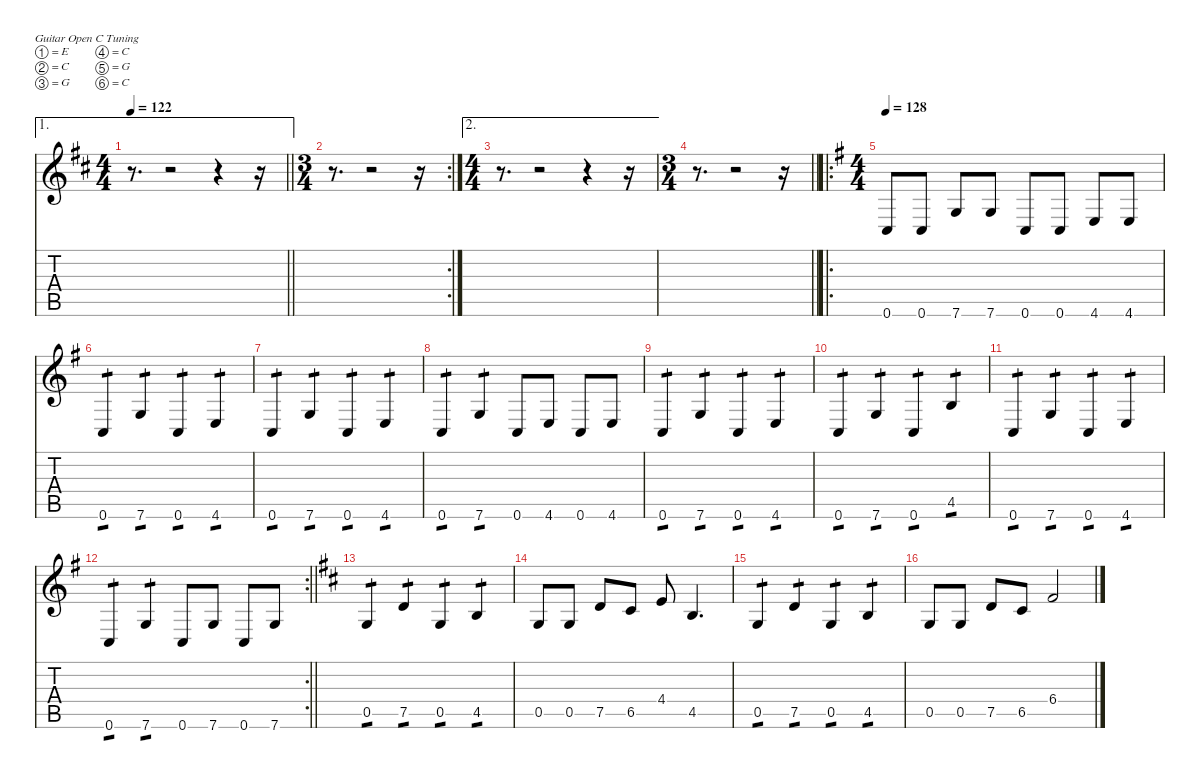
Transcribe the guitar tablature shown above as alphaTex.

\defaultSystemsLayout 4
\hideDynamics
\bracketExtendMode nobrackets
\singleTrackTrackNamePolicy hidden
\multiTrackTrackNamePolicy hidden
\firstSystemTrackNameMode fullname
\firstSystemTrackNameOrientation horizontal
\otherSystemsTrackNameOrientation horizontal
\track ("Guitar 2" "dist.guit.") {instrument distortionguitar}
\staff {score tabs}
\tuning (E4 C4 G3 C3 G2 C2)
\ae 1
\ts (4 4)
\tempo 122
\clef g2
\barLineRight lightlight
\ks bminor
r.8{d dy f beam Down} r.2{beam Down} r.4{beam Down} r.16{beam Down} |
\rc 2
\ts (3 4)
\beaming (8 2 2 2)
r.8{d beam Down} r.2{beam Down} r.16{beam Down} |
\ae 2
\ts (4 4)
\beaming (8 2 2 2 2)
r.8{d beam Down} r.2{beam Down} r.4{beam Down} r.16{beam Down} |
\ts (3 4)
\beaming (8 2 2 2)
\barLineRight lightlight
r.8{d beam Down} r.2{beam Down} r.16{beam Down} |
\ro
\ts (4 4)
\beaming (8 2 2 2 2)
\tempo 128
\ks eminor
0.6{acc forcenatural}.8{dy ppp beam Up} 0.6{acc forcenatural}.8{dy mf beam Up} 7.6{acc forcenatural}.8{beam Up} 7.6{acc forcenatural}.8{beam Up} 0.6{acc forcenatural}.8{beam Up} 0.6{acc forcenatural}.8{beam Up} 4.6{acc forcenatural}.8{beam Up} 4.6{acc forcenatural}.8{beam Up} |
0.6{acc forcenatural}.4{tp 1 dy ppp beam Up} 7.6{acc forcenatural}.4{tp 1 dy mf beam Up} 0.6{acc forcenatural}.4{tp 1 beam Up} 4.6{acc forcenatural}.4{tp 1 beam Up} |
0.6{acc forcenatural}.4{tp 1 dy ppp beam Up} 7.6{acc forcenatural}.4{tp 1 dy mf beam Up} 0.6{acc forcenatural}.4{tp 1 beam Up} 4.6{acc forcenatural}.4{tp 1 beam Up} |
0.6{acc forcenatural}.4{tp 1 dy ppp beam Up} 7.6{acc forcenatural}.4{tp 1 dy mf beam Up} 0.6{acc forcenatural}.8{beam Up} 4.6{acc forcenatural}.8{beam Up} 0.6{acc forcenatural}.8{beam Up} 4.6{acc forcenatural}.8{beam Up} |
0.6{acc forcenatural}.4{tp 1 dy ppp beam Up} 7.6{acc forcenatural}.4{tp 1 dy mf beam Up} 0.6{acc forcenatural}.4{tp 1 beam Up} 4.6{acc forcenatural}.4{tp 1 beam Up} |
0.6{acc forcenatural}.4{tp 1 dy ppp beam Up} 7.6{acc forcenatural}.4{tp 1 dy mf beam Up} 0.6{acc forcenatural}.4{tp 1 beam Up} 4.5{acc forcenatural}.4{tp 1 dy f beam Up} |
0.6{acc forcenatural}.4{tp 1 dy ppp beam Up} 7.6{acc forcenatural}.4{tp 1 dy mf beam Up} 0.6{acc forcenatural}.4{tp 1 beam Up} 4.6{acc forcenatural}.4{tp 1 beam Up} |
\rc 2
\barLineRight lightlight
0.6{acc forcenatural}.4{tp 1 beam Up} 7.6{acc forcenatural}.4{tp 1 beam Up} 0.6{acc forcenatural}.8{beam Up} 7.6{acc forcenatural}.8{dy f beam Up} 0.6{acc forcenatural}.8{dy mf beam Up} 7.6{acc forcenatural}.8{beam Up} |
\ks bminor
0.5{acc forcenatural}.4{tp 1 dy f beam Up} 7.5{acc forcenatural}.4{tp 1 beam Up} 0.5{acc forcenatural}.4{tp 1 beam Up} 4.5{acc forcenatural}.4{tp 1 beam Up} |
0.5{acc forcenatural}.8{beam Up} 0.5{acc forcenatural}.8{beam Up} 7.5{acc forcenatural}.8{beam Up} 6.5{acc #}.8{beam Up} 4.4{acc forcenatural}.8{beam Up} 4.5{acc forcenatural}.4{d beam Up} |
0.5{acc forcenatural}.4{tp 1 beam Up} 7.5{acc forcenatural}.4{tp 1 beam Up} 0.5{acc forcenatural}.4{tp 1 beam Up} 4.5{acc forcenatural}.4{tp 1 beam Up} |
0.5{acc forcenatural}.8{beam Up} 0.5{acc forcenatural}.8{beam Up} 7.5{acc forcenatural}.8{beam Up} 6.5{acc #}.8{beam Up} 6.4{acc #}.2{beam Up}
